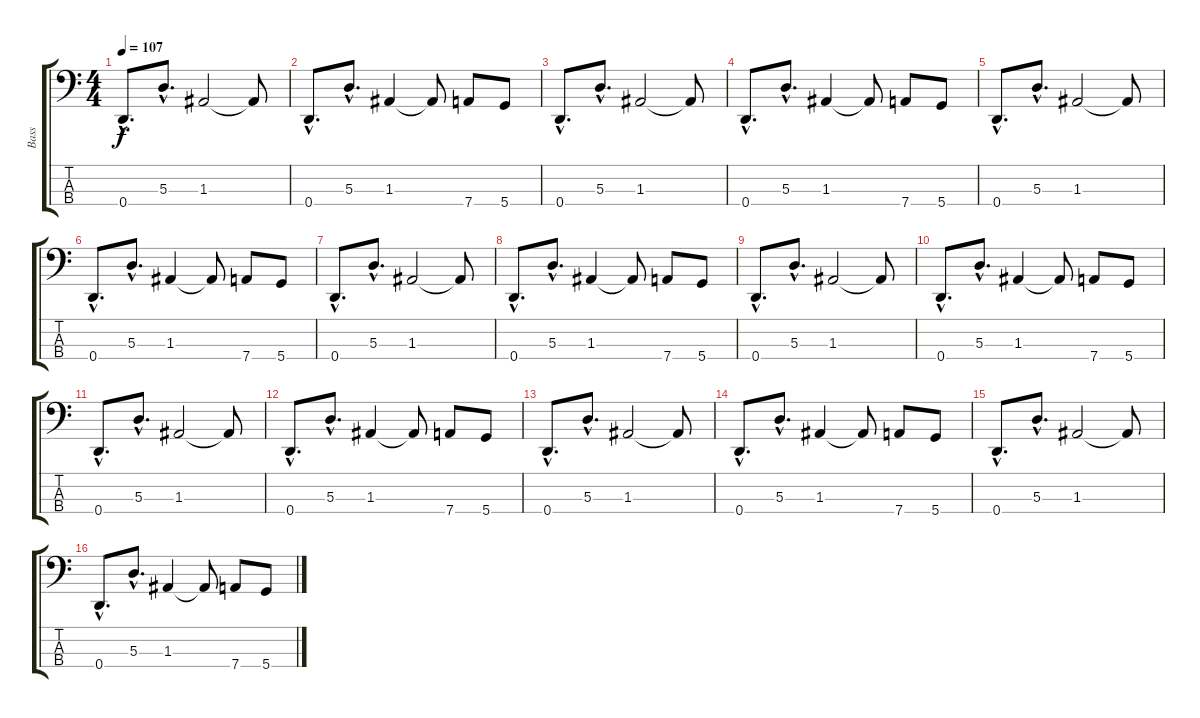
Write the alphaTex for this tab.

\track ("Bass" "Bass") {instrument electricbassfinger}
\staff {score tabs}
\tuning (G2 D2 A1 D1) {hide}
\ts (4 4)
\tempo 107
\clef f4
\ks c
0.4{hac}.8{d dy f instrument electricbassfinger} 5.3{hac}.8{d} 1.3.2 1.3{t}.8 |
0.4{hac}.8{d} 5.3{hac}.8{d} 1.3.4 1.3{t}.8 7.4.8 5.4.8 |
0.4{hac}.8{d} 5.3{hac}.8{d} 1.3.2 1.3{t}.8 |
0.4{hac}.8{d} 5.3{hac}.8{d} 1.3.4 1.3{t}.8 7.4.8 5.4.8 |
0.4{hac}.8{d} 5.3{hac}.8{d} 1.3.2 1.3{t}.8 |
0.4{hac}.8{d} 5.3{hac}.8{d} 1.3.4 1.3{t}.8 7.4.8 5.4.8 |
0.4{hac}.8{d} 5.3{hac}.8{d} 1.3.2 1.3{t}.8 |
0.4{hac}.8{d} 5.3{hac}.8{d} 1.3.4 1.3{t}.8 7.4.8 5.4.8 |
0.4{hac}.8{d} 5.3{hac}.8{d} 1.3.2 1.3{t}.8 |
0.4{hac}.8{d} 5.3{hac}.8{d} 1.3.4 1.3{t}.8 7.4.8 5.4.8 |
0.4{hac}.8{d} 5.3{hac}.8{d} 1.3.2 1.3{t}.8 |
0.4{hac}.8{d} 5.3{hac}.8{d} 1.3.4 1.3{t}.8 7.4.8 5.4.8 |
0.4{hac}.8{d} 5.3{hac}.8{d} 1.3.2 1.3{t}.8 |
0.4{hac}.8{d} 5.3{hac}.8{d} 1.3.4 1.3{t}.8 7.4.8 5.4.8 |
0.4{hac}.8{d} 5.3{hac}.8{d} 1.3.2 1.3{t}.8 |
0.4{hac}.8{d} 5.3{hac}.8{d} 1.3.4 1.3{t}.8 7.4.8 5.4.8
